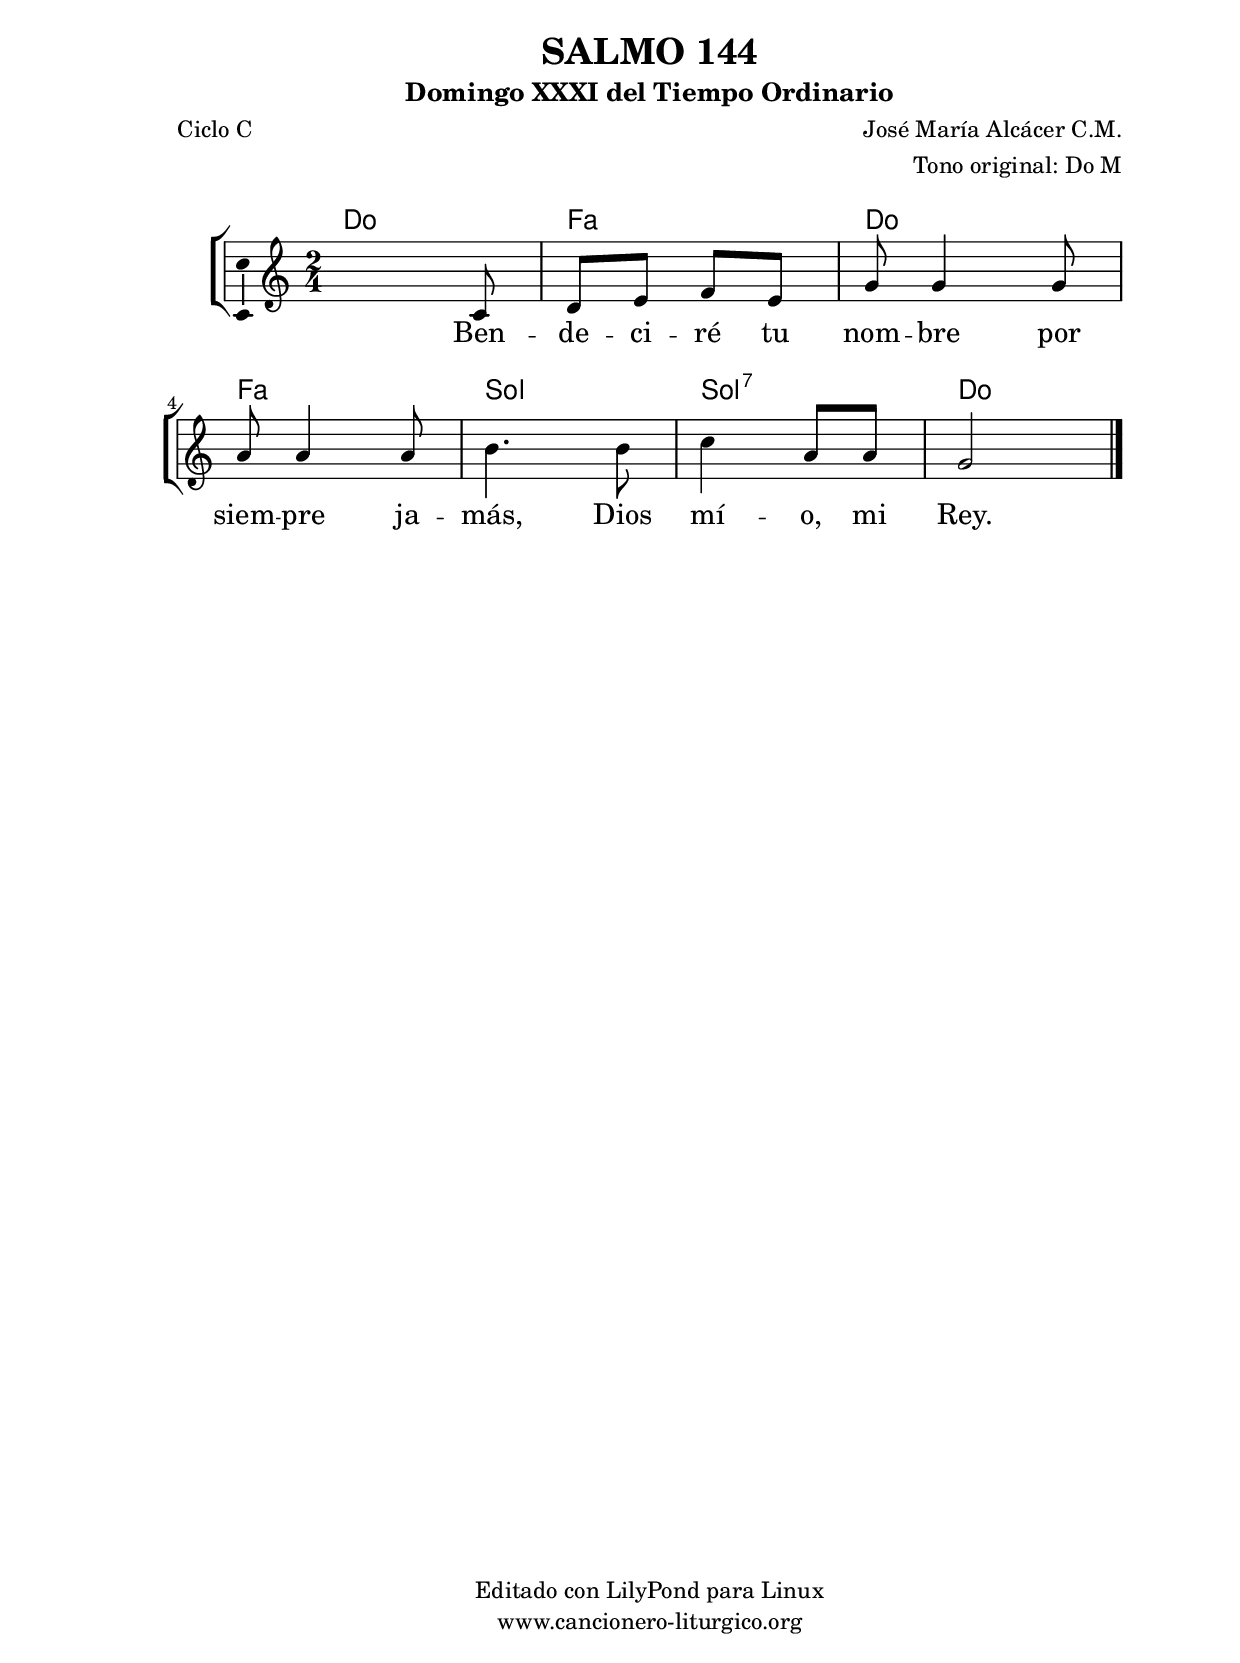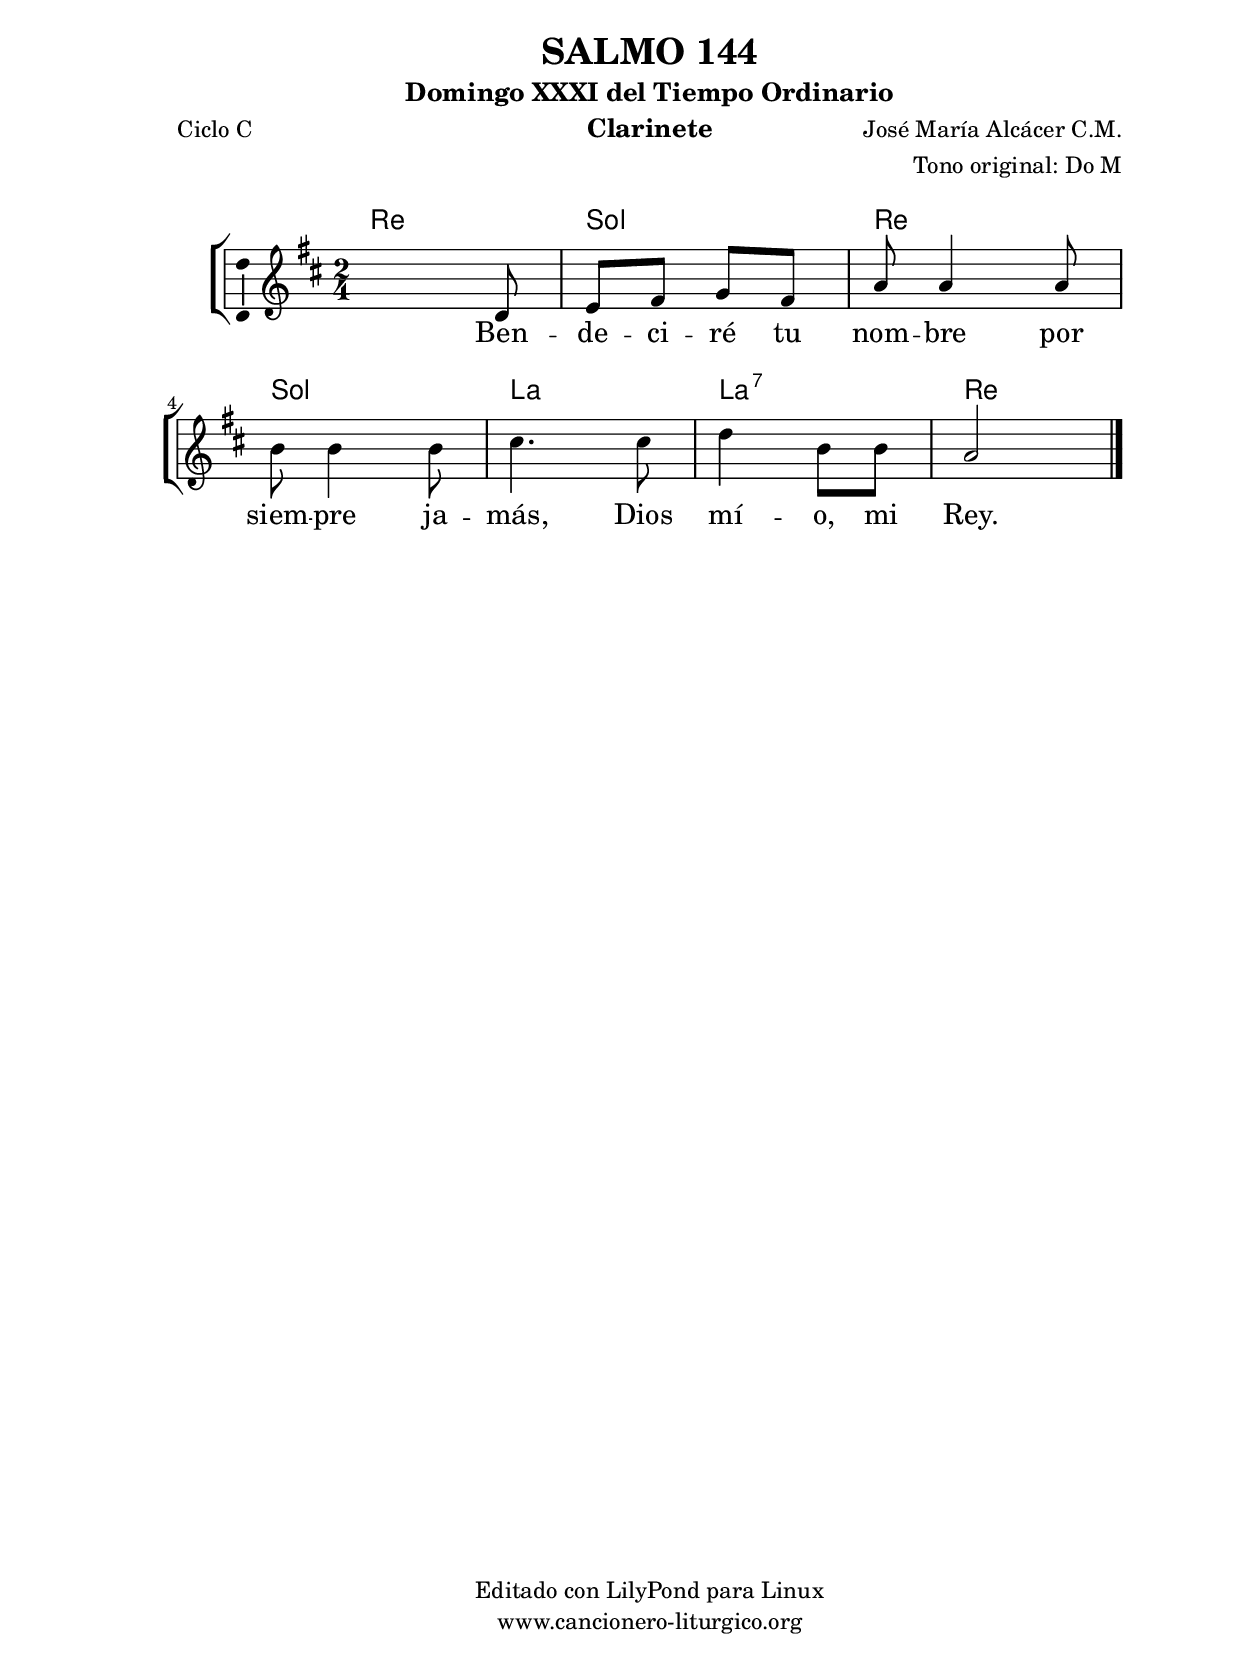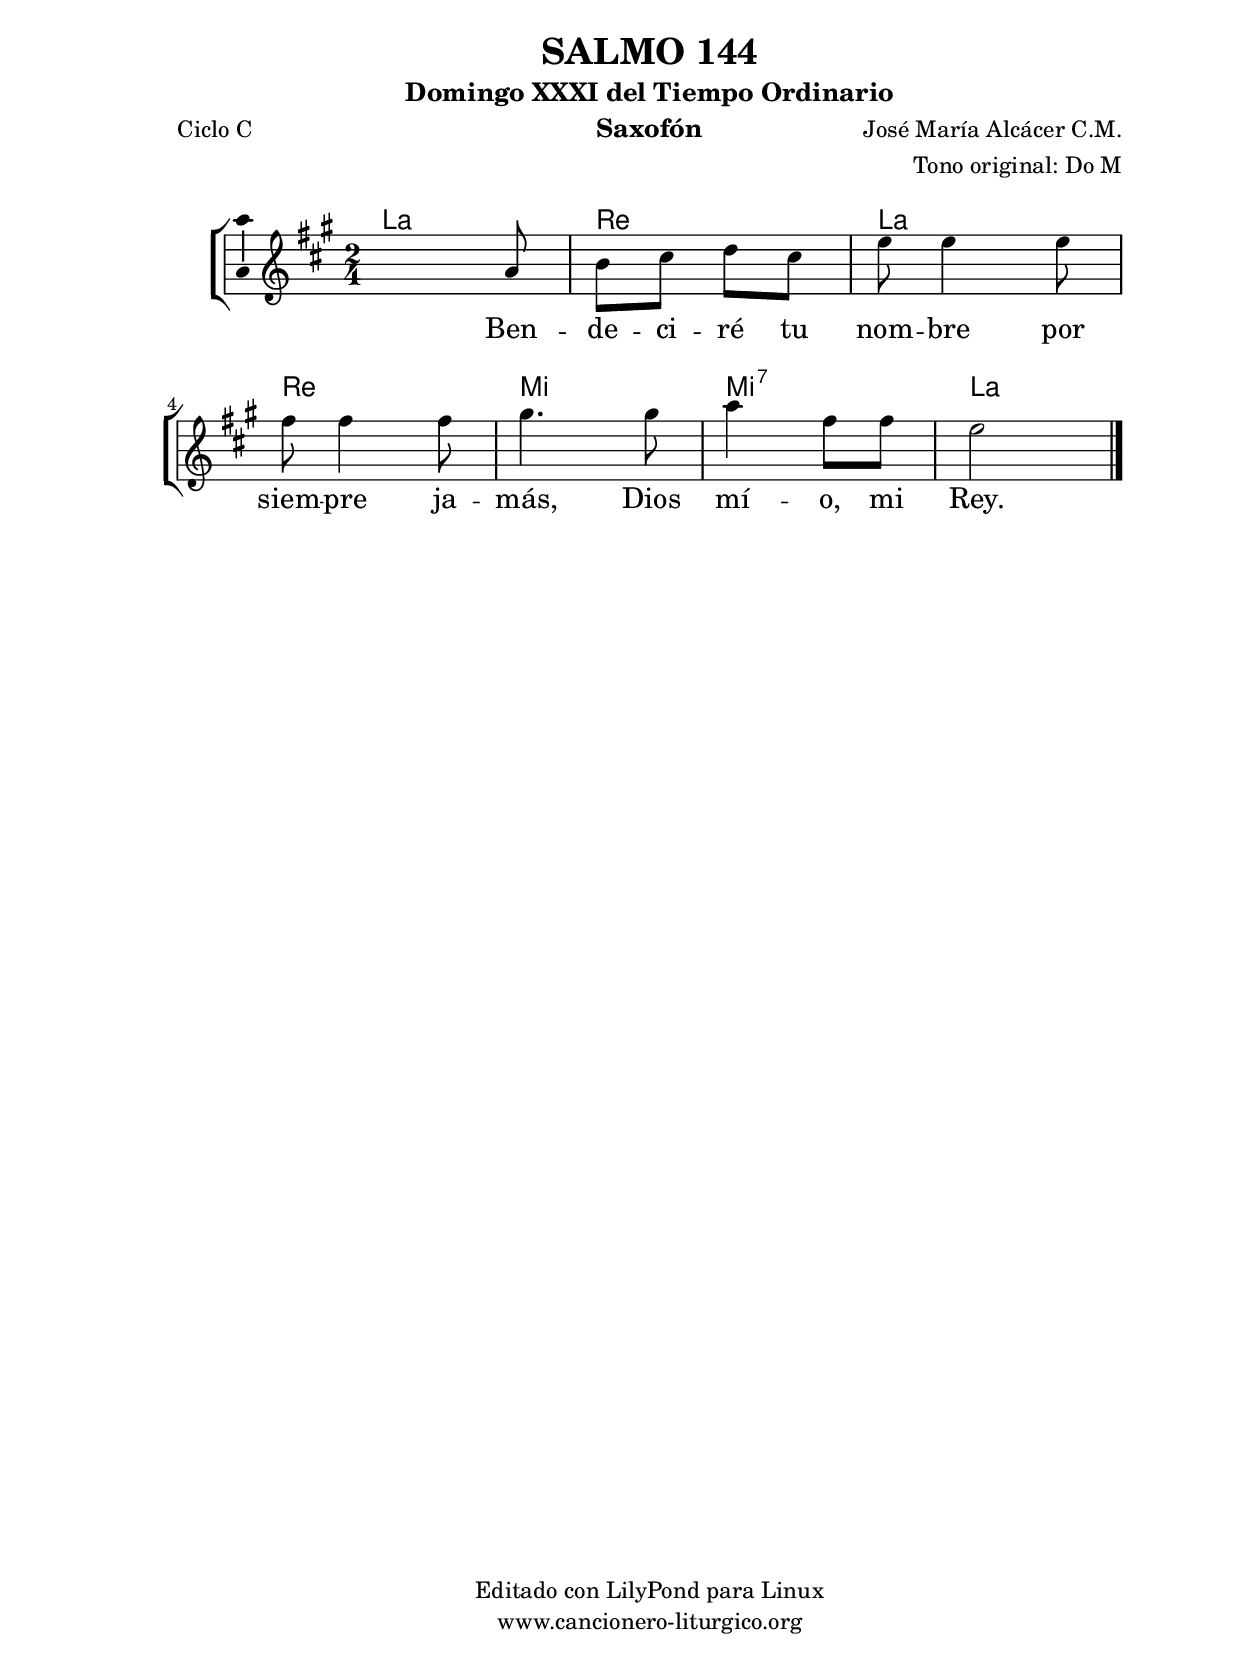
%
%para convertir .midi en .wav:
%timidity filename.midi -Ow -o finename.wav
%
%
%Para convertir de .wav a .mp3:
%lame -h -m j filename.wav
%
%
%para escuchar el midi:
%timidity nombrefichero.midi
%


%versión de lilypond para la que se ha escrito esta partitura:
\version "2.16.0"

	%Tamaño papel
	#(set-default-paper-size "a4")
	%Tamaño partitura
	#(set-global-staff-size 20)
	%No responde al pulsar sobre una nota
	#(ly:set-option 'point-and-click #f)

%parámetros del encabezamiento:
\header {
	title = "SALMO 144"
	subtitle = "Domingo XXXI del Tiempo Ordinario"
	composer = "José María Alcácer C.M."
	poet = "Ciclo C"
	meter = ""
	arranger = "Tono original: Do M"
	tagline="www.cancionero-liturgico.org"
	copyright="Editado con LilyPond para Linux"
	tiempo = "Ordinario"
	usos = "Salmo"
	letra = "Bendeciré tu nombre por siempre jamás, Dios mío, mi Rey."
	}

%parámetros asociados al papel:
\paper  {
	oddHeaderMarkup = \markup {\fill-line { \on-the-fly #not-first-page \fromproperty #'header:title \on-the-fly #not-first-page \fromproperty #'header:composer }}
	evenHeaderMarkup = \markup {\fill-line { \fromproperty #'header:composer \fromproperty #'header:title }}
	#(set-paper-size "a4")
	print-page-number = ##f
	first-page-number = 1
	print-first-page-number = ##f
%	head-separation = 3.0 \cm
	top-margin = 2.0 \cm
	bottom-margin = 0.5\cm
%%%	bottom-margin = -1.0\cm
	left-margin = 3.0 \cm
	line-width = 16.0 \cm 
	indent = 8\mm
	interscoreline = 2.\mm
	between-system-space = 15\mm
%	para que las partituras no llenen la hoja:
	ragged-bottom = ##t
%	idem para la última hoja:
	ragged-last-bottom = ##f
%	para que las partituras llenen el ancho del papel:
	ragged-last = ##f
	after-title-space = 2.5 \cm
%page-count=1
system-count=2

	%Flexible Vertical Spacing
%	markup-markup-spacing =
%	#'((basic-distance . 15) (minimum-distance . 15) (padding . 3))
	markup-system-spacing =
	#'((basic-distance . 15) (minimum-distance . 15) (padding . 3))
	system-system-spacing =
	#'((basic-distance . 15) (minimum-distance . 15) (padding . 3))
	score-system-spacing =
	#'((basic-distance . 15) (minimum-distance . 15) (padding . 5))
%	top-system-spacing = % header
%	#'((basic-distance . 8) (minimum-distance . 0) (padding . 3))
%	top-markup-spacing =
%	#'((basic-distance . 20) (minimum-distance . 20) (padding . 3))
	last-bottom-spacing = % footer
	#'((basic-distance . 5) (minimum-distance . 5) (padding . 3))
%	score-markup-spacing =
%	#'((basic-distance . 16) (minimum-distance . 13) (padding . 3))

	}


%parámetros que afectan a toda la partitura:
global =  {
	%clave de sol (G):
	\clef G
	%armadura:
%%%	\transpose  c d
	\key c \major
	\tempo 4=80
	\set Score.tempoHideNote = ##t
	}


acordes = {
	\italianChords
	\chordmode {
%%%	\transpose  c d
{

c2 f c f g g:7 c

	}
	}
}

melodia = 
%%%	\transpose  c d
{
	\relative c'{
	\time 2/4

s4 s8 c8
d8 e f e
g8 g4 g8
a8 a4 a8
b4. b8
c4 a8 a
g2

\bar "|."
}
}

texto = \lyricmode {
Ben -- de -- ci -- ré tu nom -- bre por siem -- pre ja -- más, Dios mí -- o, mi Rey.
	}


acordesStaff = \context ChordNames = acordesStaff <<
	\set chordChanges = ##t
	\acordes
	>>


vozStaff = \context Voice = vozStaff
\with {\consists "Ambitus_engraver"}
<<
%	\set Staff.instrumentName = ""
%	\set Staff.shortInstrumentName = ""
%	\set Staff.midiInstrument = #"clarinet"
%	\set Staff.midiInstrument = #"cello"
%	\set Staff.midiInstrument = #"flute"
	\set Staff.midiInstrument = #"electric guitar (jazz)"
%	\set Staff.midiInstrument = #"english horn"
%	\set Staff.midiInstrument = #"violin"
%	\set Staff.midiInstrument = #"glockenspiel"
	\set Staff.midiMinimumVolume = #0.7
	\set Staff.midiMaximumVolume = #0.9
	\global
	\melodia
	>>


textoStaff = \context Lyrics = textoStaff <<
	\lyricsto vozStaff \texto
	>>

\book {
	\score {
		\context ChoirStaff {
			\override StaffGroup.SystemStartBracket #'collapse-height = #1
			\override Score.SystemStartBar #'collapse-height = #1
			<<
			\acordesStaff
			\vozStaff
			\textoStaff
			>>
			}
		\layout {
	    		\context {
				\Lyrics
				\override LyricText #'font-size = #2
				}
	   		 \context {
				\Score
				%fontSize = #3
				\override StaffSymbol #'staff-space = #(magstep +3)
				%\override Beam #'thickness = #0.55
				%\override SpacingSpanner #'spacing-increment = #1.0
				%\override Slur #'height-limit = #1.5
				}
			}
		}
	\score {
		\unfoldRepeats
		\context ChoirStaff {
			<<
			\acordesStaff
			\vozStaff
			>>
			}
		\midi {
	  		\context {
	  			\Score
				tempoWholesPerMinute = #(ly:make-moment 70 4)
				}
			}
		}
	}

%Partitura para clarinete
#(define output-suffix "C")
\book {
	\header{
		instrument = "Clarinete"
		}
	\score {
		\context ChoirStaff {
			\override StaffGroup.SystemStartBracket #'collapse-height = #1
			\override Score.SystemStartBar #'collapse-height = #1
\transpose c d
			<<
			\acordesStaff
			\vozStaff
			\textoStaff
			>>
			}
		\layout {
	    		\context {
				\Lyrics
				\override LyricText #'font-size = #2
				}
	   		 \context {
				\Score
				%fontSize = #3
				\override StaffSymbol #'staff-space = #(magstep +3)
				%\override Beam #'thickness = #0.55
				%\override SpacingSpanner #'spacing-increment = #1.0
				%\override Slur #'height-limit = #1.5
				}
			}
		}
	}

%Partitura para saxofón
#(define output-suffix "S")
\book {
	\header{
		instrument = "Saxofón"
		}
	\score {
		\context ChoirStaff {
			\override StaffGroup.SystemStartBracket #'collapse-height = #1
			\override Score.SystemStartBar #'collapse-height = #1
\transpose c a
			<<
			\acordesStaff
			\vozStaff
			\textoStaff
			>>
			}
		\layout {
	    		\context {
				\Lyrics
				\override LyricText #'font-size = #2
				}
	   		 \context {
				\Score
				%fontSize = #3
				\override StaffSymbol #'staff-space = #(magstep +3)
				%\override Beam #'thickness = #0.55
				%\override SpacingSpanner #'spacing-increment = #1.0
				%\override Slur #'height-limit = #1.5
				}
			}
		}
	}

